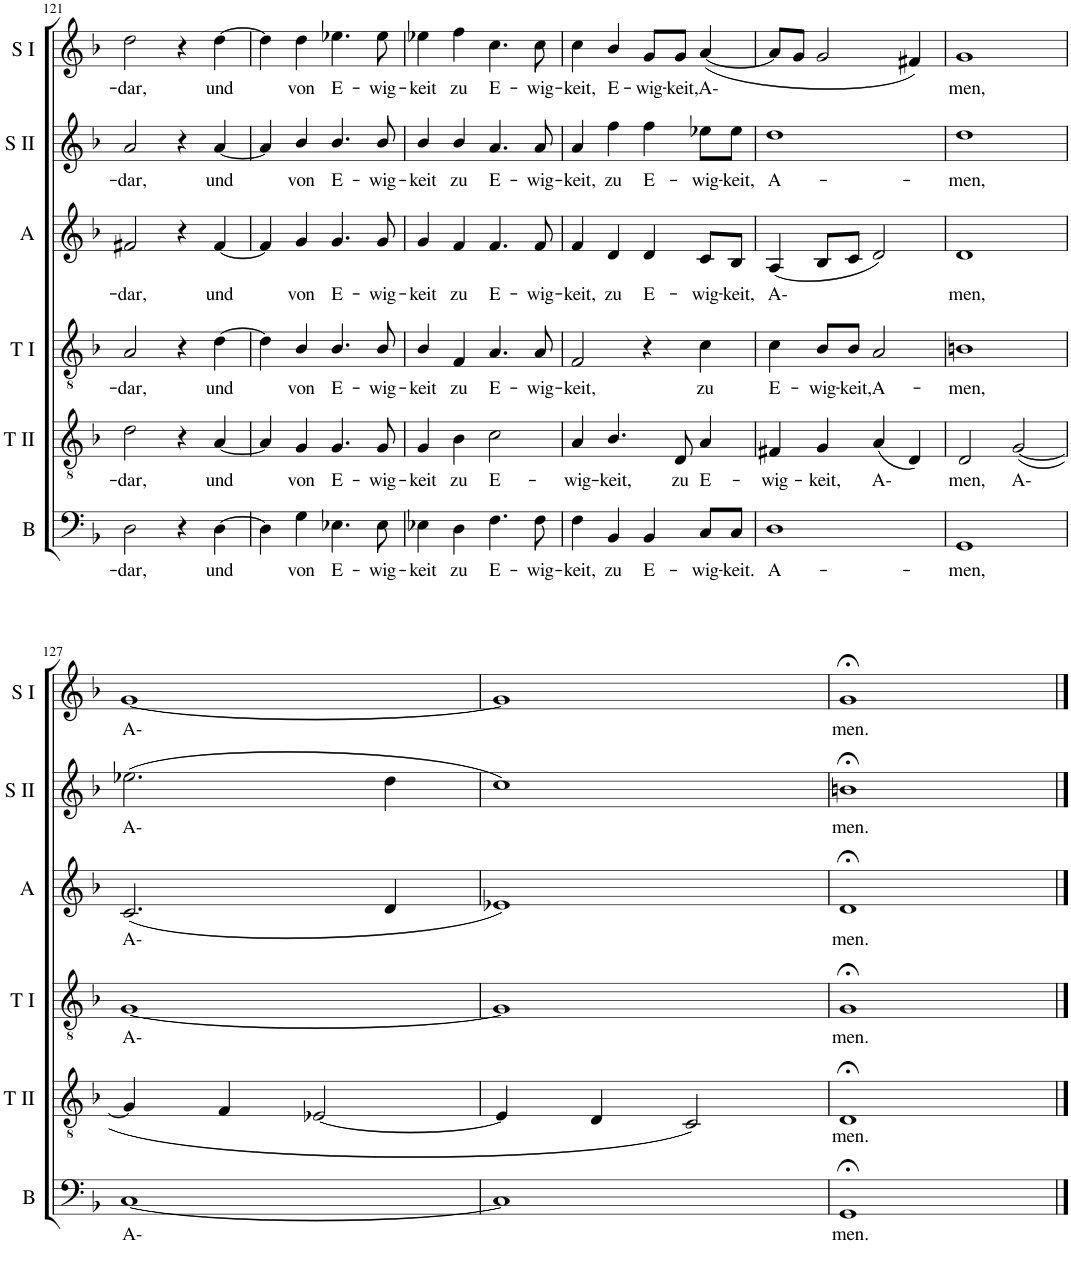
**kern	**text	**kern	**text	**kern	**text	**kern	**text	**kern	**text	**kern	**text
*part6	*part6	*part5	*part5	*part4	*part4	*part3	*part3	*part2	*part2	*part1	*part1
*staff6	*staff6	*staff5	*staff5	*staff4	*staff4	*staff3	*staff3	*staff2	*staff2	*staff1	*staff1
*I"Bass	*	*I"Tenor II	*	*I"Tenor I	*	*I"Alto	*	*I"Soprano II	*	*I"Soprano I	*
*I'B	*	*I'T II	*	*I'T I	*	*I'A	*	*I'S II	*	*I'S I	*
!!LO:PB:g=z
*clefF4	*	*clefGv2	*	*clefGv2	*	*clefG2	*	*clefG2	*	*clefG2	*
*k[b-]	*	*k[b-]	*	*k[b-]	*	*k[b-]	*	*k[b-]	*	*k[b-]	*
*F:	*	*F:	*	*F:	*	*F:	*	*F:	*	*F:	*
*M2/2	*	*M2/2	*	*M2/2	*	*M2/2	*	*M2/2	*	*M2/2	*
*	*	*	*	*	*	*met(c|)	*	*met(c|)	*	*met(c|)	*
=121	=121	=121	=121	=121	=121	=121	=121	=121	=121	=121	=121
!	!LO:LY:b	!	!LO:LY:b	!	!LO:LY:b	!	!LO:LY:b	!	!LO:LY:b	!	!LO:LY:b
2D\	-dar,	2d\	-dar,	2A/	-dar,	2f#X/	-dar,	2a/	-dar,	2dd\	-dar,
4r	.	4r	.	4r	.	4r	.	4r	.	4r	.
!	!LO:LY:b	!	!LO:LY:b	!	!LO:LY:b	!	!LO:LY:b	!	!LO:LY:b	!	!LO:LY:b
[4D\	und	[4A/	und	[4d\	und	[4f#/	und	[4a/	und	[4dd\	und
=122	=122	=122	=122	=122	=122	=122	=122	=122	=122	=122	=122
4D\]	.	4A/]	.	4d\]	.	4f#/]	.	4a/]	.	4dd\]	.
!	!LO:LY:b	!	!LO:LY:b	!	!LO:LY:b	!	!LO:LY:b	!	!LO:LY:b	!	!LO:LY:b
4G\	von	4G/	von	4B-/	von	4g/	von	4b-/	von	4dd\	von
!	!LO:LY:b	!	!LO:LY:b	!	!LO:LY:b	!	!LO:LY:b	!	!LO:LY:b	!	!LO:LY:b
4.E-X\	E-	4.G/	E-	4.B-/	E-	4.g/	E-	4.b-/	E-	4.ee-X\	E-
!	!LO:LY:b	!	!LO:LY:b	!	!LO:LY:b	!	!LO:LY:b	!	!LO:LY:b	!	!LO:LY:b
8E-\	-wig-	8G/	-wig-	8B-/	-wig-	8g/	-wig-	8b-/	-wig-	8ee-\	-wig-
=123	=123	=123	=123	=123	=123	=123	=123	=123	=123	=123	=123
!	!LO:LY:b	!	!LO:LY:b	!	!LO:LY:b	!	!LO:LY:b	!	!LO:LY:b	!	!LO:LY:b
4E-X\	-keit	4G/	-keit	4B-/	-keit	4g/	-keit	4b-/	-keit	4ee-X\	-keit
!	!LO:LY:b	!	!LO:LY:b	!	!LO:LY:b	!	!LO:LY:b	!	!LO:LY:b	!	!LO:LY:b
4D\	zu	4B-\	zu	4F/	zu	4f/	zu	4b-/	zu	4ff\	zu
!	!LO:LY:b	!	!LO:LY:b	!	!LO:LY:b	!	!LO:LY:b	!	!LO:LY:b	!	!LO:LY:b
4.F\	E-	2c\	E-	4.A/	E-	4.f/	E-	4.a/	E-	4.cc\	E-
!	!LO:LY:b	!	!	!	!LO:LY:b	!	!LO:LY:b	!	!LO:LY:b	!	!LO:LY:b
8F\	-wig-	.	.	8A/	-wig-	8f/	-wig-	8a/	-wig-	8cc\	-wig-
=124	=124	=124	=124	=124	=124	=124	=124	=124	=124	=124	=124
!	!LO:LY:b	!	!LO:LY:b	!	!LO:LY:b	!	!LO:LY:b	!	!LO:LY:b	!	!LO:LY:b
4F\	-keit,	4A/	-wig-	2F/	-keit,	4f/	-keit,	4a/	-keit,	4cc\	-keit,
!	!LO:LY:b	!	!LO:LY:b	!	!	!	!LO:LY:b	!	!LO:LY:b	!	!LO:LY:b
4BB-/	zu	4.B-/	-keit,	.	.	4d/	zu	4ff\	zu	4b-/	E-
!	!LO:LY:b	!	!	!	!	!	!LO:LY:b	!	!LO:LY:b	!	!LO:LY:b
4BB-/	E-	.	.	4r	.	4d/	E-	4ff\	E-	8g/L	-wig-
!	!	!	!LO:LY:b	!	!	!	!	!	!	!	!LO:LY:b
.	.	8D/	zu	.	.	.	.	.	.	8g/J	-keit,
!	!LO:LY:b	!	!LO:LY:b	!	!LO:LY:b	!	!LO:LY:b	!	!LO:LY:b	!	!LO:LY:b
8C/L	-wig-	4A/	E-	4c\	zu	8c/L	-wig-	8ee-X\L	-wig-	(<[4a/	A-
!	!LO:LY:b	!	!	!	!	!	!LO:LY:b	!	!LO:LY:b	!	!
8C/J	-keit.	.	.	.	.	8B-/J	-keit,	8ee-\J	-keit,	.	.
=125	=125	=125	=125	=125	=125	=125	=125	=125	=125	=125	=125
!	!LO:LY:b	!	!LO:LY:b	!	!LO:LY:b	!	!LO:LY:b	!	!LO:LY:b	!	!
1D	A-	4F#X/	-wig-	4c\	E-	(<4A/	A-	1dd	A-	8a/L]	.
.	.	.	.	.	.	.	.	.	.	8g/J	.
!	!	!	!LO:LY:b	!	!LO:LY:b	!	!	!	!	!	!
.	.	4G/	-keit,	8B-/L	-wig-	8B-/L	.	.	.	2g/	.
!	!	!	!	!	!LO:LY:b	!	!	!	!	!	!
.	.	.	.	8B-/J	-keit,	8c/J	.	.	.	.	.
!	!	!	!LO:LY:b	!	!LO:LY:b	!	!	!	!	!	!
.	.	(<4A/	A-	2A/	A-	2d/)	.	.	.	.	.
.	.	4D/)	.	.	.	.	.	.	.	4f#X/)	.
=126	=126	=126	=126	=126	=126	=126	=126	=126	=126	=126	=126
!	!LO:LY:b	!	!LO:LY:b	!	!LO:LY:b	!	!LO:LY:b	!	!LO:LY:b	!	!LO:LY:b
1GG	-men,	2D/	men,	1Bn	-men,	1d	men,	1dd	-men,	1g	men,
!	!	!	!LO:LY:b	!	!	!	!	!	!	!	!
.	.	(<[2G/	A-	.	.	.	.	.	.	.	.
!!LO:LB:g=z
=127	=127	=127	=127	=127	=127	=127	=127	=127	=127	=127	=127
!	!LO:LY:b	!	!	!	!LO:LY:b	!	!LO:LY:b	!	!LO:LY:b	!	!LO:LY:b
[1C	A-	4G/]	.	[1G	A-	(<2.c/	A-	(>2.ee-X\	A-	[1g	A-
.	.	4F/	.	.	.	.	.	.	.	.	.
.	.	[2E-X/	.	.	.	.	.	.	.	.	.
.	.	.	.	.	.	4d/	.	4dd\	.	.	.
=128	=128	=128	=128	=128	=128	=128	=128	=128	=128	=128	=128
1C]	.	4E-/]	.	1G]	.	1e-X)	.	1cc)	.	1g]	.
.	.	4D/	.	.	.	.	.	.	.	.	.
.	.	2C/)	.	.	.	.	.	.	.	.	.
=129	=129	=129	=129	=129	=129	=129	=129	=129	=129	=129	=129
!	!LO:LY:b	!	!LO:LY:b	!	!LO:LY:b	!	!LO:LY:b	!	!LO:LY:b	!	!LO:LY:b
1GG;<	men.	1D;<	men.	1G;<	men.	1d;<	men.	1bn;<	men.	1g;<	men.
==	==	==	==	==	==	==	==	==	==	==	==
*-	*-	*-	*-	*-	*-	*-	*-	*-	*-	*-	*-
